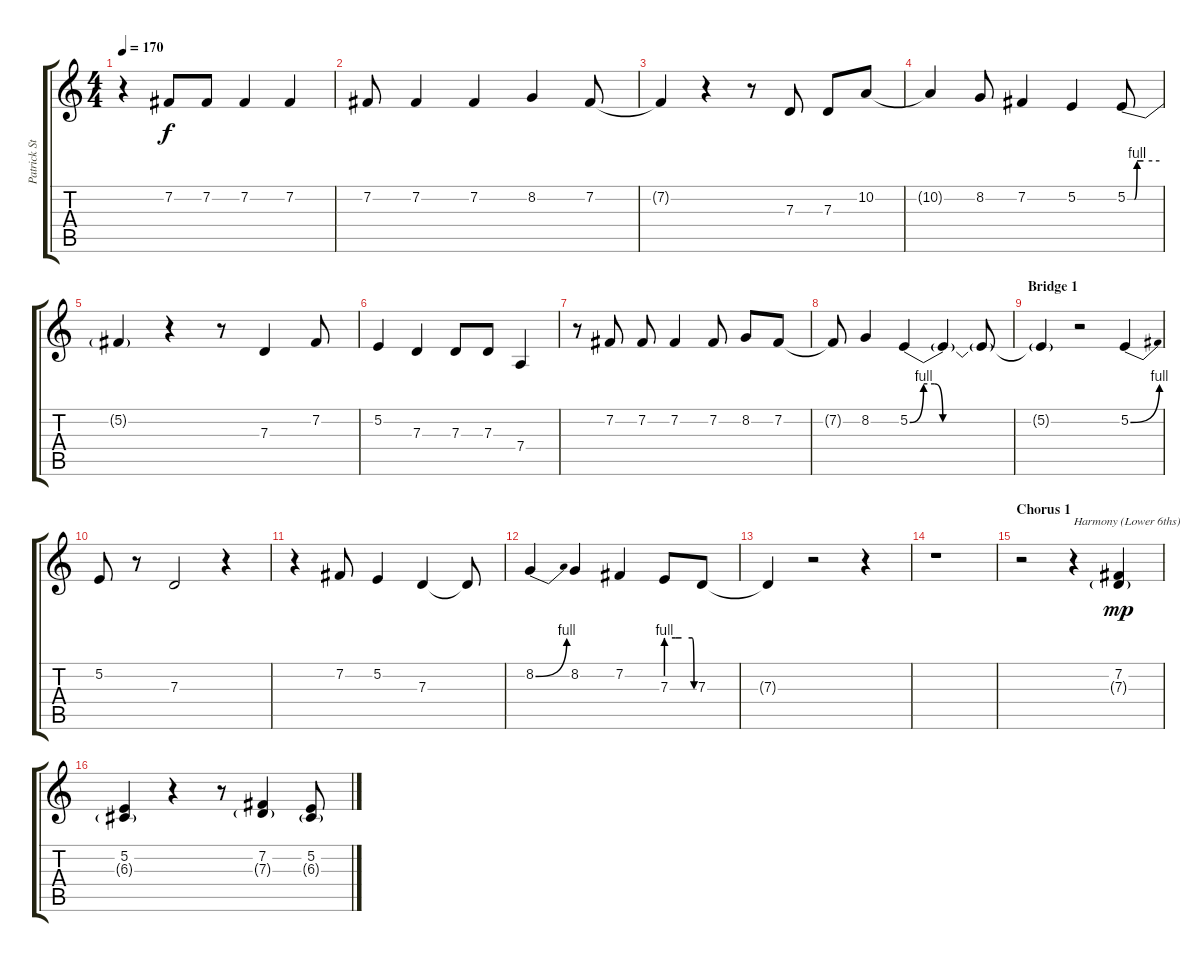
\track ("Patrick Stump (Lead Vocal and Harmonies)" "Patrick St") {instrument clarinet}
\staff {score tabs}
\tuning (E4 B3 G3 D3 A2 E2) {hide}
\ts (4 4)
\tempo 170
\clef g2
\ks c
r.4{dy f} 7.2.8 7.2.8 7.2.4 7.2.4 |
7.2.8 7.2.4 7.2.4 8.2.4 7.2.8 |
7.2{t}.4 r.4 r.8 7.3.8 7.3.8 10.2.8 |
10.2{t}.4 8.2.8 7.2.4 5.2.4 5.2{be (custom 0 0 13 0 18 4 30 4 60 4)}.8 |
5.2{t}.4 r.4 r.8 7.3.4 7.2.8 |
5.2.4 7.3.4 7.3.8 7.3.8 7.4.4 |
r.8 7.2.8 7.2.8 7.2.4 7.2.8 8.2.8 7.2.8 |
7.2{t}.8 8.2.4 5.2{be (custom 0 0 5 4 9 4 12 0 17 0 45 0 60 0)}.4 5.2{t}.4 5.2{t}.8 |
\section ("" "Bridge 1")
5.2{t}.4 r.2 5.2{be (bend 0 0 60 4)}.4 |
5.2.8 r.8 7.3.2 r.4 |
r.4 7.2.8 5.2.4 7.3.4 7.3{t}.8 |
8.2{be (bend 0 0 60 4)}.4 8.2.4 7.2.4 7.3{be (custom 0 4 20 4 33 4 56 4 60 0)}.8 7.3.8 |
7.3{t}.4 r.2 r.4 |
r.1 |
\section ("" "Chorus 1")
r.2 r.4{txt "Harmony (Lower 6ths)"} (7.2 7.3{g}).4{dy mp} |
(5.2 6.3{g}).4 r.4 r.8 (7.2 7.3{g}).4 (5.2 6.3{g}).8
